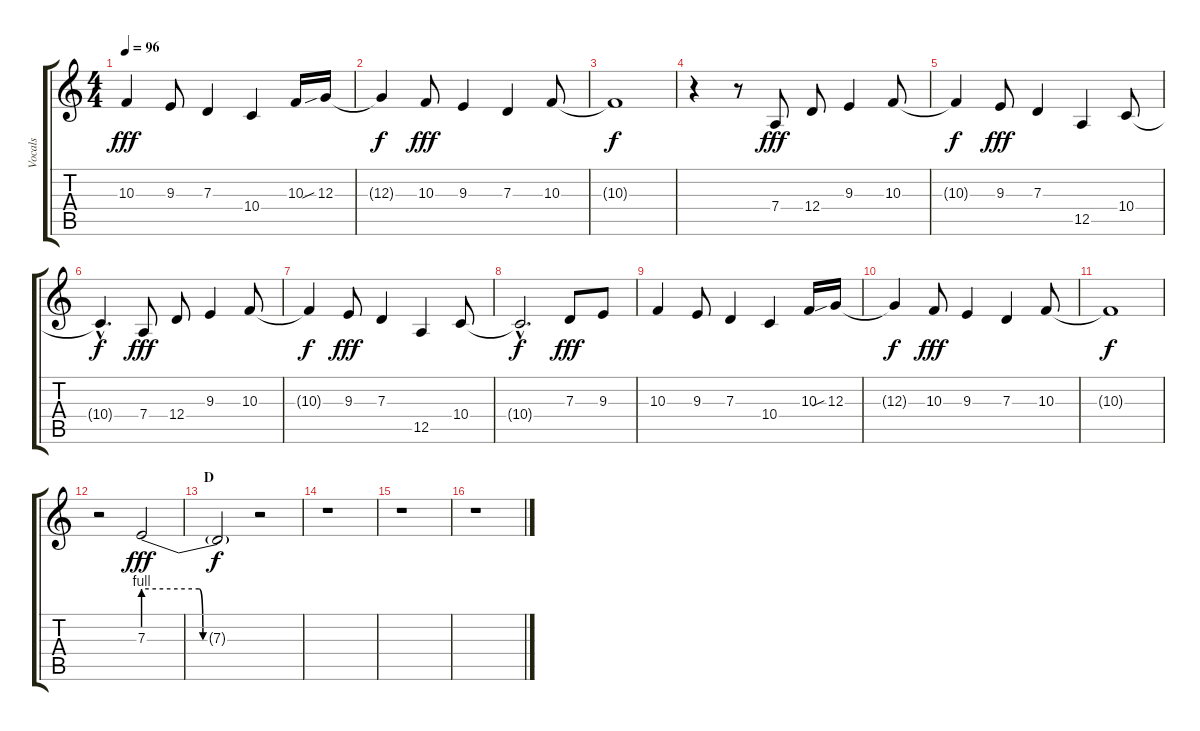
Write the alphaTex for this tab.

\track ("Vocals" "Vocals") {instrument reedorgan}
\staff {score tabs}
\tuning (E4 B3 G3 D3 A2 E2) {hide}
\ts (4 4)
\tempo 96
\clef g2
\ks c
10.3.4{dy fff} 9.3.8 7.3.4 10.4.4 10.3.16 12.3{sib}.16 |
12.3{t}.4{dy f} 10.3.8{dy fff} 9.3.4 7.3.4 10.3.8 |
10.3{t}.1{dy f} |
r.4 r.8 7.4.8{dy fff} 12.4.8 9.3.4 10.3.8 |
10.3{t}.4{dy f} 9.3.8{dy fff} 7.3.4 12.5.4 10.4.8 |
10.4{hac t}.4{d dy f} 7.4.8{dy fff} 12.4.8 9.3.4 10.3.8 |
10.3{t}.4{dy f} 9.3.8{dy fff} 7.3.4 12.5.4 10.4.8 |
10.4{hac t}.2{d dy f} 7.3.8{dy fff} 9.3.8 |
10.3.4 9.3.8 7.3.4 10.4.4 10.3.16 12.3{sib}.16 |
12.3{t}.4{dy f} 10.3.8{dy fff} 9.3.4 7.3.4 10.3.8 |
10.3{t}.1{dy f} |
r.2 7.3{be (custom 0 4 30 4 32 0 60 0)}.2{dy fff} |
\section ("" "D")
7.3{t}.2{dy f} r.2 |
r.1 |
r.1 |
r.1
